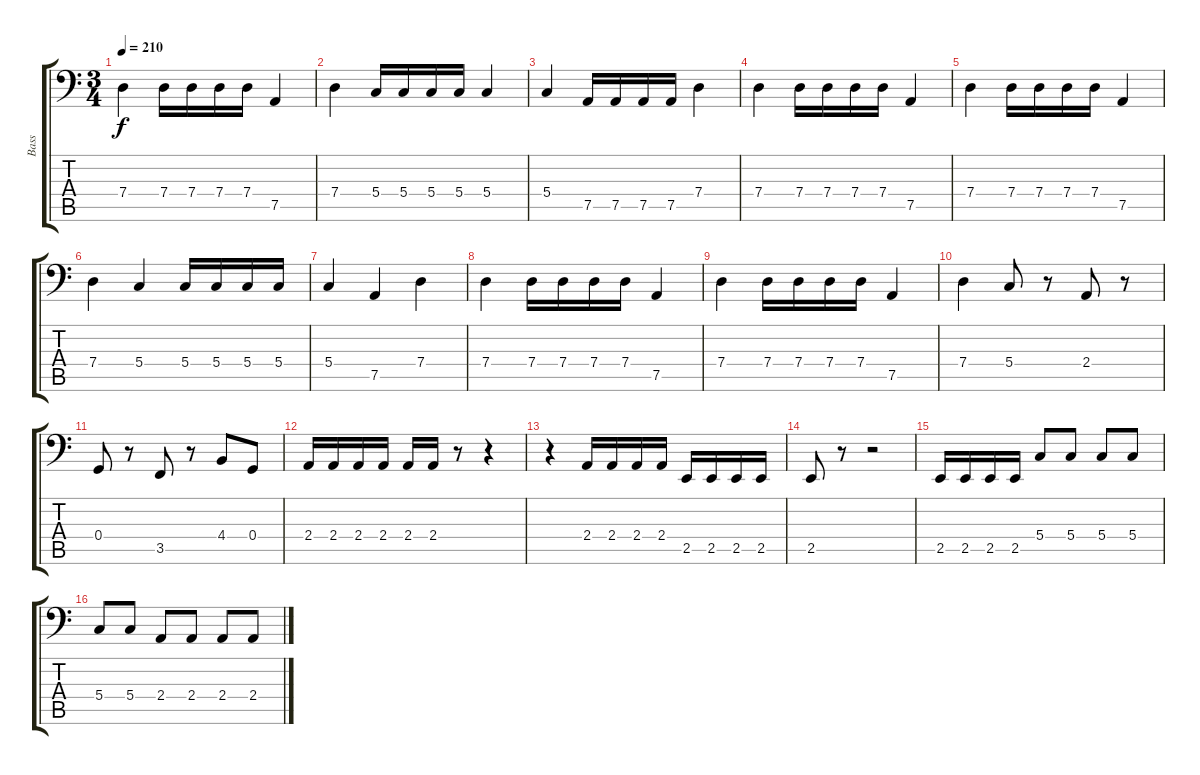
\track ("Bass" "Bass") {instrument electricbasspick}
\staff {score tabs}
\tuning (A2 E2 C2 G1 D1 A0) {hide}
\ts (3 4)
\tempo 210
\clef f4
\ks c
7.4.4{dy f} 7.4.16 7.4.16 7.4.16 7.4.16 7.5.4 |
7.4.4 5.4.16 5.4.16 5.4.16 5.4.16 5.4.4 |
5.4.4 7.5.16 7.5.16 7.5.16 7.5.16 7.4.4 |
7.4.4 7.4.16 7.4.16 7.4.16 7.4.16 7.5.4 |
7.4.4 7.4.16 7.4.16 7.4.16 7.4.16 7.5.4 |
7.4.4 5.4.4 5.4.16 5.4.16 5.4.16 5.4.16 |
5.4.4 7.5.4 7.4.4 |
7.4.4 7.4.16 7.4.16 7.4.16 7.4.16 7.5.4 |
7.4.4 7.4.16 7.4.16 7.4.16 7.4.16 7.5.4 |
7.4.4 5.4.8 r.8 2.4.8 r.8 |
0.4.8 r.8 3.5.8 r.8 4.4.8 0.4.8 |
2.4.16 2.4.16 2.4.16 2.4.16 2.4.16 2.4.16 r.8 r.4 |
r.4 2.4.16 2.4.16 2.4.16 2.4.16 2.5.16 2.5.16 2.5.16 2.5.16 |
2.5.8 r.8 r.2 |
2.5.16 2.5.16 2.5.16 2.5.16 5.4.8 5.4.8 5.4.8 5.4.8 |
5.4.8 5.4.8 2.4.8 2.4.8 2.4.8 2.4.8
